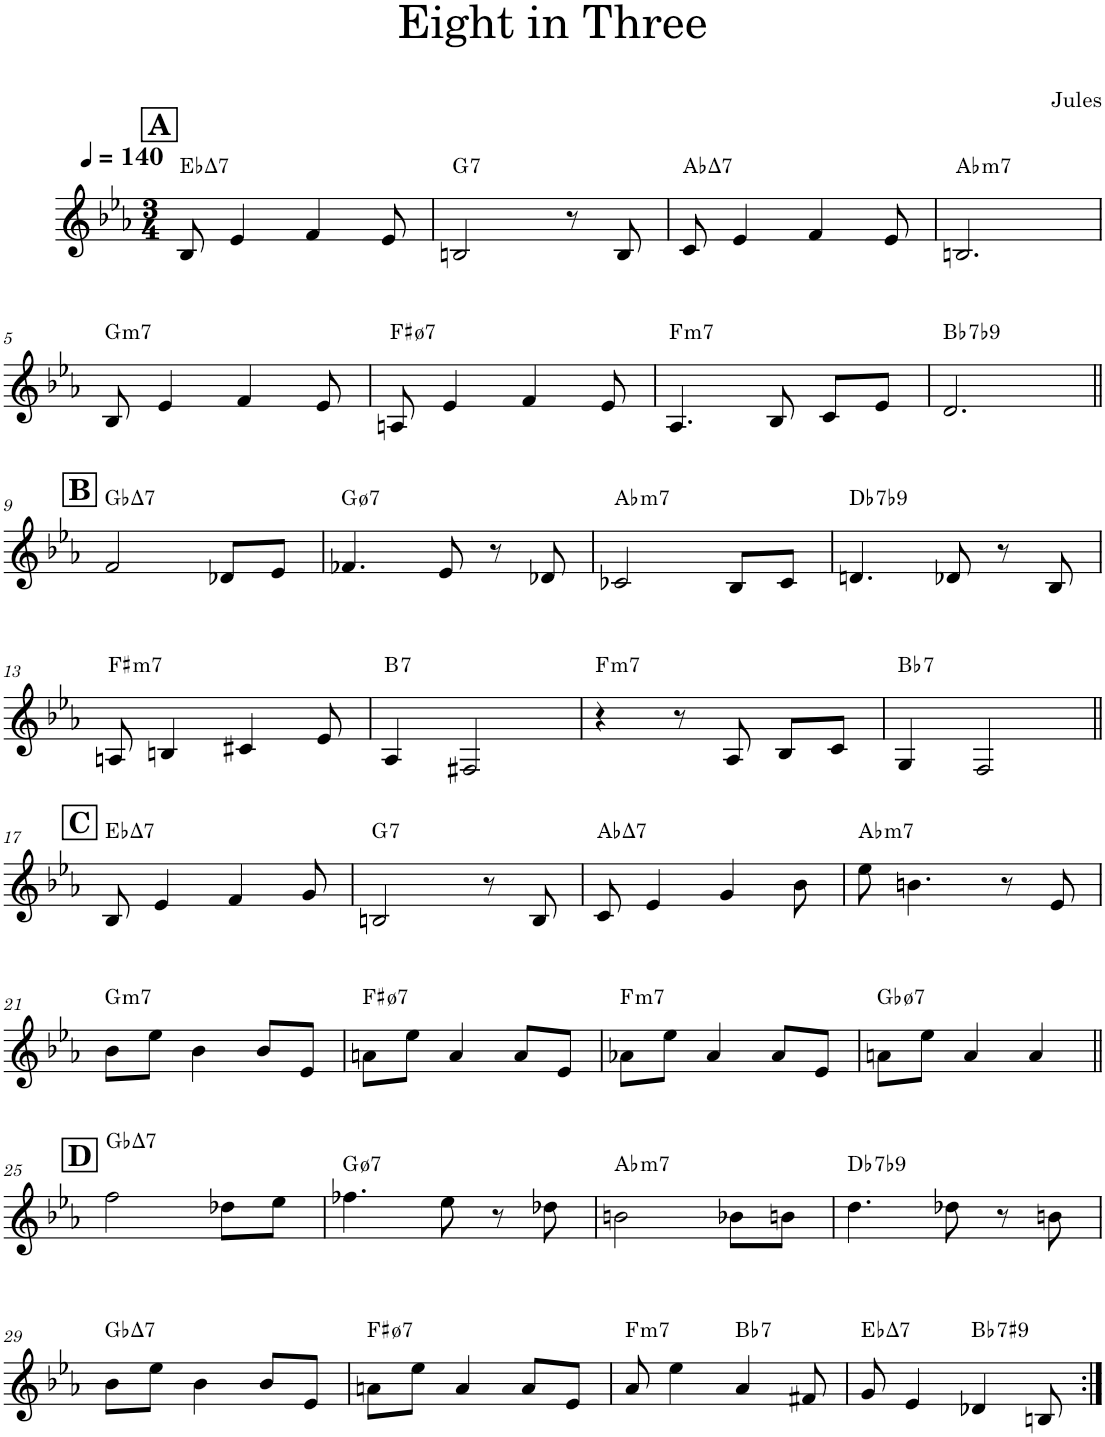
**kern	**harte
*part1	*part1
*staff1	*
*I"Piano	*
*I'Pno.	*
*clefG2	*
*k[b-e-a-]	*
*M3/4	*
*MM140	*
!!LO:REH:place=s1:a:B:cj:fs=14:t=A
=1	=1
!	!LO:H:kt=7
8B-/	Eb:maj7
4e-/	.
4f/	.
8e-/	.
=2	=2
!	!LO:H:kt=7
2Bn/	G:7
8r	.
8B/	.
=3	=3
!	!LO:H:kt=7
8c/	Ab:maj7
4e-/	.
4f/	.
8e-/	.
=4	=4
!	!LO:H:kt=m7
2.Bn/	Ab:min7
!!LO:LB:g=z
=5	=5
!	!LO:H:kt=m7
8B-/	G:min7
4e-/	.
4f/	.
8e-/	.
=6	=6
!	!LO:H:kt=7
8An/	F#:hdim7
4e-/	.
4f/	.
8e-/	.
=7	=7
!	!LO:H:kt=m7
4.A-/	F:min7
8B-/	.
8c/L	.
8e-/J	.
=8	=8
!	!LO:H:kt=7
2.d/	Bb:7(b9)
!!LO:LB:g=z
!!LO:REH:place=s1:a:B:cj:fs=14:t=B
=9||	=9||
!	!LO:H:kt=7
2f/	Gb:maj7
8d-X/L	.
8e-/J	.
=10	=10
!	!LO:H:kt=7
4.f-X/	G:hdim7
8e-/	.
8r	.
8d-X/	.
=11	=11
!	!LO:H:kt=m7
2c-X/	Ab:min7
8B-/L	.
8c-/J	.
=12	=12
!	!LO:H:kt=7
4.dn/	Db:7(b9)
8d-X/	.
8r	.
8B-/	.
!!LO:LB:g=z
=13	=13
!	!LO:H:kt=m7
8An/	F#:min7
4Bn/	.
4c#X/	.
8e-/	.
=14	=14
!	!LO:H:kt=7
4A-/	B:7
2F#X/	.
=15	=15
!	!LO:H:kt=m7
4r	F:min7
8r	.
8A-/	.
8B-/L	.
8c/J	.
=16	=16
!	!LO:H:kt=7
4G/	Bb:7
2F/	.
!!LO:LB:g=z
!!LO:REH:place=s1:a:B:cj:fs=14:t=C
=17||	=17||
!	!LO:H:kt=7
8B-/	Eb:maj7
4e-/	.
4f/	.
8g/	.
=18	=18
!	!LO:H:kt=7
2Bn/	G:7
8r	.
8B/	.
=19	=19
!	!LO:H:kt=7
8c/	Ab:maj7
4e-/	.
4g/	.
8b-\	.
=20	=20
!	!LO:H:kt=m7
8ee-\	Ab:min7
4.bn\	.
8r	.
8e-/	.
!!LO:LB:g=z
=21	=21
!	!LO:H:kt=m7
8b-\L	G:min7
8ee-\J	.
4b-\	.
8b-/L	.
8e-/J	.
=22	=22
!	!LO:H:kt=7
8an\L	F#:hdim7
8ee-\J	.
4a/	.
8a/L	.
8e-/J	.
=23	=23
!	!LO:H:kt=m7
8a-X\L	F:min7
8ee-\J	.
4a-/	.
8a-/L	.
8e-/J	.
=24	=24
!	!LO:H:kt=7
8an\L	Gb:hdim7
8ee-\J	.
4a/	.
4a/	.
!!LO:LB:g=z
!!LO:REH:place=s1:a:B:cj:fs=14:t=D
=25||	=25||
!	!LO:H:kt=7
2ff\	Gb:maj7
8dd-X\L	.
8ee-\J	.
=26	=26
!	!LO:H:kt=7
4.ff-X\	G:hdim7
8ee-\	.
8r	.
8dd-X\	.
=27	=27
!	!LO:H:kt=m7
2bn\	Ab:min7
8b-X\L	.
8bn\J	.
=28	=28
!	!LO:H:kt=7
4.dd\	Db:7(b9)
8dd-X\	.
8r	.
8bn\	.
!!LO:LB:g=z
=29	=29
!	!LO:H:kt=7
8b-\L	Gb:maj7
8ee-\J	.
4b-\	.
8b-/L	.
8e-/J	.
=30	=30
!	!LO:H:kt=7
8an\L	F#:hdim7
8ee-\J	.
4a/	.
8a/L	.
8e-/J	.
=31	=31
!	!LO:H:kt=m7
8a-/	F:min7
4ee-\	.
!	!LO:H:kt=7
4a-/	Bb:7
8f#X/	.
=32	=32
!	!LO:H:kt=7
8g/	Eb:maj7
4e-/	.
!	!LO:H:kt=7
4d-X/	Bb:7(#9)
8Bn/	.
=:|!	=:|!
*-	*-
